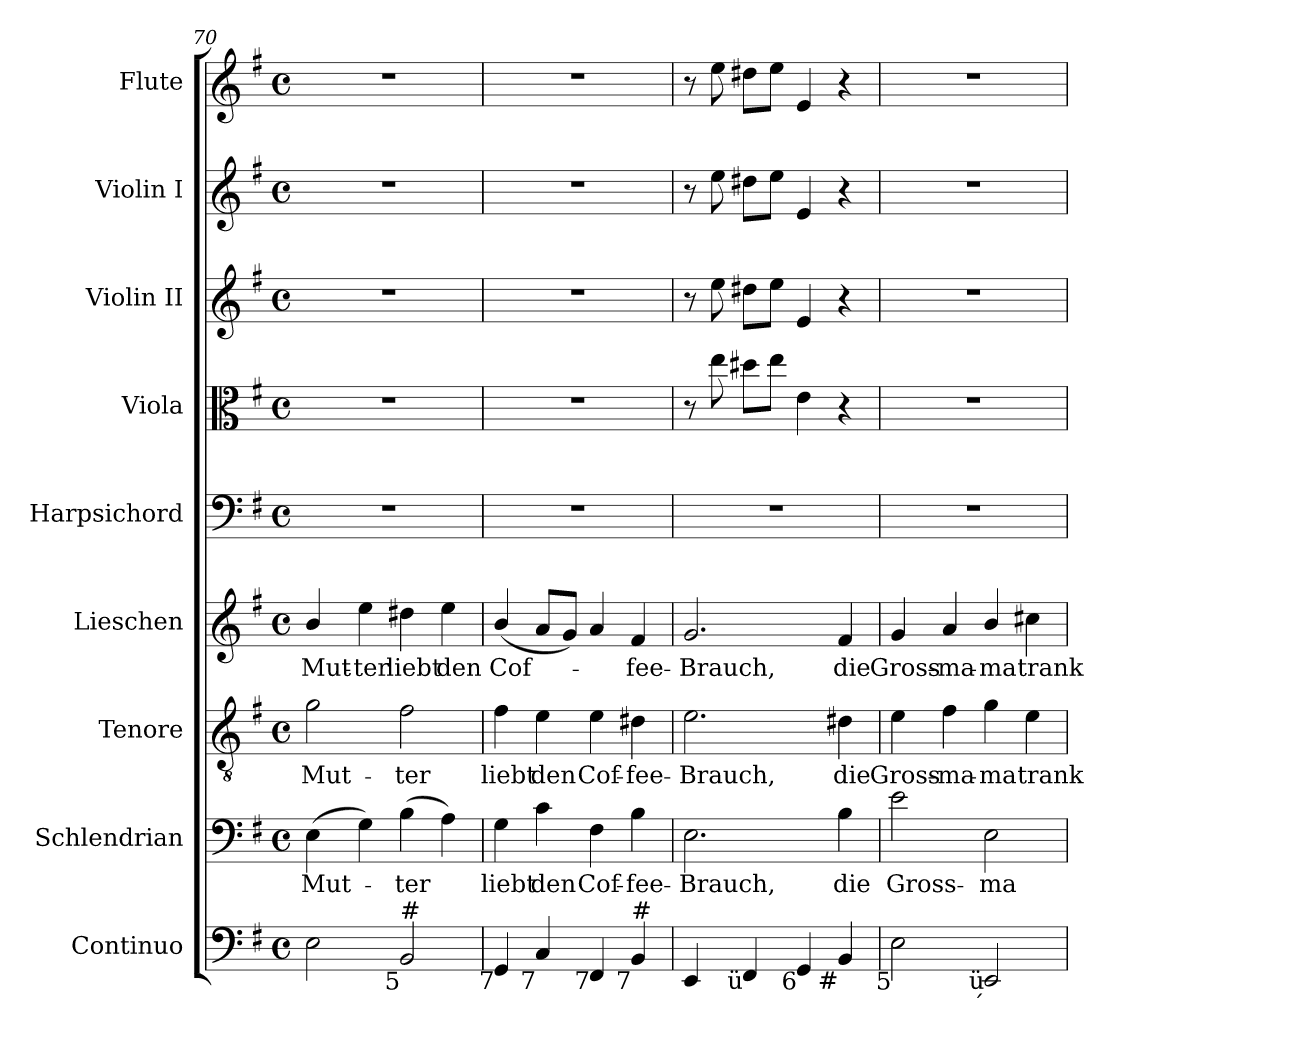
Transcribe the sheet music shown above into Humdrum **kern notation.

**kern	**kern	**text	**kern	**text	**kern	**text	**kern	**kern	**kern	**kern	**kern
*part9	*part8	*part8	*part7	*part7	*part6	*part6	*part5	*part4	*part3	*part2	*part1
*staff9	*staff8	*staff8	*staff7	*staff7	*staff6	*staff6	*staff5	*staff4	*staff3	*staff2	*staff1
*I"Continuo	*I"Schlendrian	*	*I"Tenore	*	*I"Lieschen	*	*I"Harpsichord	*I"Viola	*I"Violin II	*I"Violin I	*I"Flute
*I'Continuo	*I'Schlendrian	*	*I'Tenore	*	*I'Lieschen	*	*	*I'Viola	*	*	*
*clefF4	*clefF4	*	*clefGv2	*	*clefG2	*	*clefF4	*clefC3	*clefG2	*clefG2	*clefG2
*	*	*	*ITrd7c12	*	*	*	*	*	*	*	*
*k[f#]	*k[f#]	*	*k[f#]	*	*k[f#]	*	*k[f#]	*k[f#]	*k[f#]	*k[f#]	*k[f#]
*G:	*G:	*	*G:	*	*G:	*	*G:	*G:	*G:	*G:	*G:
*M4/4	*M4/4	*	*M4/4	*	*M4/4	*	*M4/4	*M4/4	*M4/4	*M4/4	*M4/4
*met(c)	*met(c)	*	*met(c)	*	*met(c)	*	*met(c)	*met(c)	*met(c)	*met(c)	*met(c)
=70	=70	=70	=70	=70	=70	=70	=70	=70	=70	=70	=70
!	!	!LO:LY:b:color=#000000	!	!	!	!	!	!	!	!	!
!	!	!	!	!LO:LY:b:color=#000000	!	!	!	!	!	!	!
!	!	!	!	!	!	!LO:LY:b:color=#000000	!	!	!	!	!
2Ei\	(4Ei\	Mut-	2Gi\	Mut-	4bi/	Mut-	1r	1r	1r	1r	1r
!	!	!	!	!	!	!LO:LY:b:color=#000000	!	!	!	!	!
.	4Gi\)	.	.	.	4eei\	-ter	.	.	.	.	.
!	!	!LO:LY:b:color=#000000	!	!	!	!	!	!	!	!	!
!	!	!	!	!LO:LY:b:color=#000000	!	!	!	!	!	!	!
!LO:TX:b:rj:t=5	!	!	!	!	!	!	!	!	!	!	!
!LO:TX:t=#	!	!	!	!	!	!	!	!	!	!	!
!	!	!	!	!	!	!LO:LY:b:color=#000000	!	!	!	!	!
2BBi/	(4Bi\	-ter	2F#i\	-ter	4dd#Xi\	liebt	.	.	.	.	.
!	!	!	!	!	!	!LO:LY:b:color=#000000	!	!	!	!	!
.	4Ai\)	.	.	.	4eei\	den	.	.	.	.	.
=71	=71	=71	=71	=71	=71	=71	=71	=71	=71	=71	=71
!	!	!LO:LY:b:color=#000000	!	!	!	!	!	!	!	!	!
!	!	!	!	!LO:LY:b:color=#000000	!	!	!	!	!	!	!
!LO:TX:b:rj:t=7	!	!	!	!	!	!	!	!	!	!	!
!	!	!	!	!	!	!LO:LY:b:color=#000000	!	!	!	!	!
4GGi/	4Gi\	liebt	4F#i\	liebt	(4bi/	Cof-	1r	1r	1r	1r	1r
!	!	!LO:LY:b:color=#000000	!	!	!	!	!	!	!	!	!
!LO:TX:b:rj:t=7	!	!	!	!	!	!	!	!	!	!	!
!	!	!	!	!LO:LY:b:color=#000000	!	!	!	!	!	!	!
4Ci/	4ci\	den	4Ei\	den	8ai/L	.	.	.	.	.	.
.	.	.	.	.	8gi/J)	.	.	.	.	.	.
!	!	!LO:LY:b:color=#000000	!	!	!	!	!	!	!	!	!
!LO:TX:b:rj:t=7	!	!	!	!	!	!	!	!	!	!	!
!	!	!	!	!LO:LY:b:color=#000000	!	!	!	!	!	!	!
4FF#i/	4F#i\	Cof-	4Ei\	Cof-	4ai/	.	.	.	.	.	.
!	!	!LO:LY:b:color=#000000	!	!	!	!	!	!	!	!	!
!	!	!	!	!LO:LY:b:color=#000000	!	!	!	!	!	!	!
!LO:TX:b:rj:t=7	!	!	!	!	!	!	!	!	!	!	!
!LO:TX:t=#	!	!	!	!	!	!	!	!	!	!	!
!	!	!	!	!	!	!LO:LY:b:color=#000000	!	!	!	!	!
4BBi/	4Bi\	-fee-	4D#Xi\	-fee-	4f#i/	-fee-	.	.	.	.	.
=72	=72	=72	=72	=72	=72	=72	=72	=72	=72	=72	=72
!	!	!LO:LY:b:color=#000000	!	!	!	!	!	!	!	!	!
!	!	!	!	!LO:LY:b:color=#000000	!	!	!	!	!	!	!
!	!	!	!	!	!	!LO:LY:b:color=#000000	!	!	!	!	!
4EEi/	2.Ei\	-Brauch,	2.Ei\	-Brauch,	2.gi/	-Brauch,	1r	8r	8r	8r	8r
.	.	.	.	.	.	.	.	8eei\	8eei\	8eei\	8eei\
!LO:TX:b:rj:t=ü	!	!	!	!	!	!	!	!	!	!	!
4FF#i/	.	.	.	.	.	.	.	8dd#Xi\L	8dd#Xi\L	8dd#Xi\L	8dd#Xi\L
.	.	.	.	.	.	.	.	8eei\J	8eei\J	8eei\J	8eei\J
!LO:TX:b:rj:t=6	!	!	!	!	!	!	!	!	!	!	!
4GGi/	.	.	.	.	.	.	.	4ei\	4ei/	4ei/	4ei/
!	!	!LO:LY:b:color=#000000	!	!	!	!	!	!	!	!	!
!	!	!	!	!LO:LY:b:color=#000000	!	!	!	!	!	!	!
!LO:TX:b:rj:t=#	!	!	!	!	!	!	!	!	!	!	!
!	!	!	!	!	!	!LO:LY:b:color=#000000	!	!	!	!	!
4BBi/	4Bi\	die	4D#Xi\	die	4f#i/	die	.	4r	4r	4r	4r
=73	=73	=73	=73	=73	=73	=73	=73	=73	=73	=73	=73
!	!	!LO:LY:b:color=#000000	!	!	!	!	!	!	!	!	!
!	!	!	!	!LO:LY:b:color=#000000	!	!	!	!	!	!	!
!LO:TX:b:rj:t=5	!	!	!	!	!	!	!	!	!	!	!
!	!	!	!	!	!	!LO:LY:b:color=#000000	!	!	!	!	!
2Ei\	2ei\	Gross-	4Ei\	Gross-	4gi/	Gross-	1r	1r	1r	1r	1r
!	!	!	!	!LO:LY:b:color=#000000	!	!	!	!	!	!	!
!	!	!	!	!	!	!LO:LY:b:color=#000000	!	!	!	!	!
.	.	.	4F#i\	-ma-	4ai/	-ma-	.	.	.	.	.
!	!	!LO:LY:b:color=#000000	!	!	!	!	!	!	!	!	!
!	!	!	!	!LO:LY:b:color=#000000	!	!	!	!	!	!	!
!LO:TX:b:rj:t=ü	!	!	!	!	!	!	!	!	!	!	!
!LO:TX:b:rj:t=´	!	!	!	!	!	!	!	!	!	!	!
!	!	!	!	!	!	!LO:LY:b:color=#000000	!	!	!	!	!
2EEi/	2Ei\	-ma-	4Gi\	-ma	4bi/	-ma	.	.	.	.	.
!	!	!	!	!LO:LY:b:color=#000000	!	!	!	!	!	!	!
!	!	!	!	!	!	!LO:LY:b:color=#000000	!	!	!	!	!
.	.	.	4Ei\	trank	4cc#Xi\	trank	.	.	.	.	.
=	=	=	=	=	=	=	=	=	=	=	=
*-	*-	*-	*-	*-	*-	*-	*-	*-	*-	*-	*-
